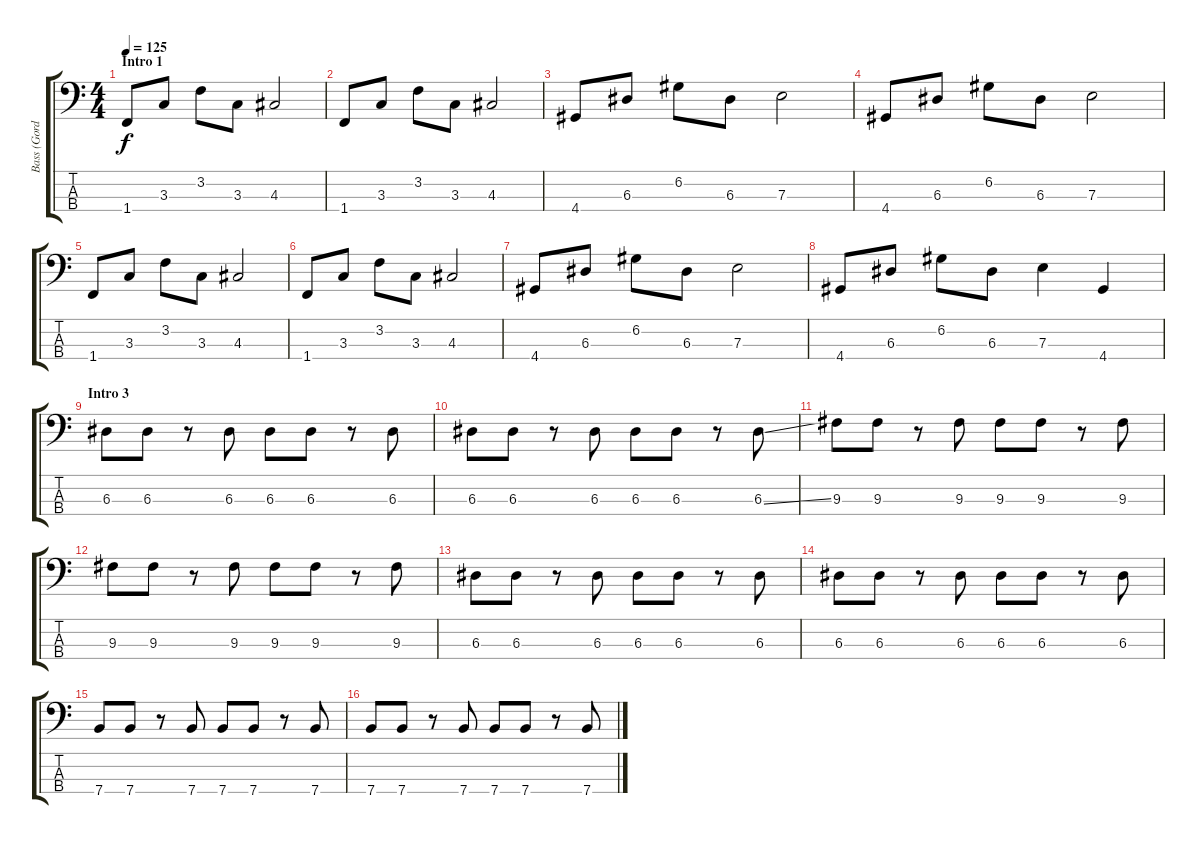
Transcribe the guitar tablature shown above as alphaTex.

\track ("Bass (Gorden)" "Bass (Gord") {instrument electricbassfinger}
\staff {score tabs}
\tuning (G2 D2 A1 E1) {hide}
\ts (4 4)
\section ("" "Intro 1")
\tempo 125
\clef f4
\ks c
1.4.8{dy f} 3.3.8 3.2.8 3.3.8 4.3.2 |
1.4.8 3.3.8 3.2.8 3.3.8 4.3.2 |
4.4.8 6.3.8 6.2.8 6.3.8 7.3.2 |
4.4.8 6.3.8 6.2.8 6.3.8 7.3.2 |
1.4.8 3.3.8 3.2.8 3.3.8 4.3.2 |
1.4.8 3.3.8 3.2.8 3.3.8 4.3.2 |
4.4.8 6.3.8 6.2.8 6.3.8 7.3.2 |
4.4.8 6.3.8 6.2.8 6.3.8 7.3.4 4.4.4 |
\section ("" "Intro 3")
6.3.8 6.3.8 r.8 6.3.8 6.3.8 6.3.8 r.8 6.3.8 |
6.3.8 6.3.8 r.8 6.3.8 6.3.8 6.3.8 r.8 6.3{ss}.8 |
9.3.8 9.3.8 r.8 9.3.8 9.3.8 9.3.8 r.8 9.3.8 |
9.3.8 9.3.8 r.8 9.3.8 9.3.8 9.3.8 r.8 9.3.8 |
6.3.8 6.3.8 r.8 6.3.8 6.3.8 6.3.8 r.8 6.3.8 |
6.3.8 6.3.8 r.8 6.3.8 6.3.8 6.3.8 r.8 6.3.8 |
7.4.8 7.4.8 r.8 7.4.8 7.4.8 7.4.8 r.8 7.4.8 |
7.4.8 7.4.8 r.8 7.4.8 7.4.8 7.4.8 r.8 7.4{ss}.8
